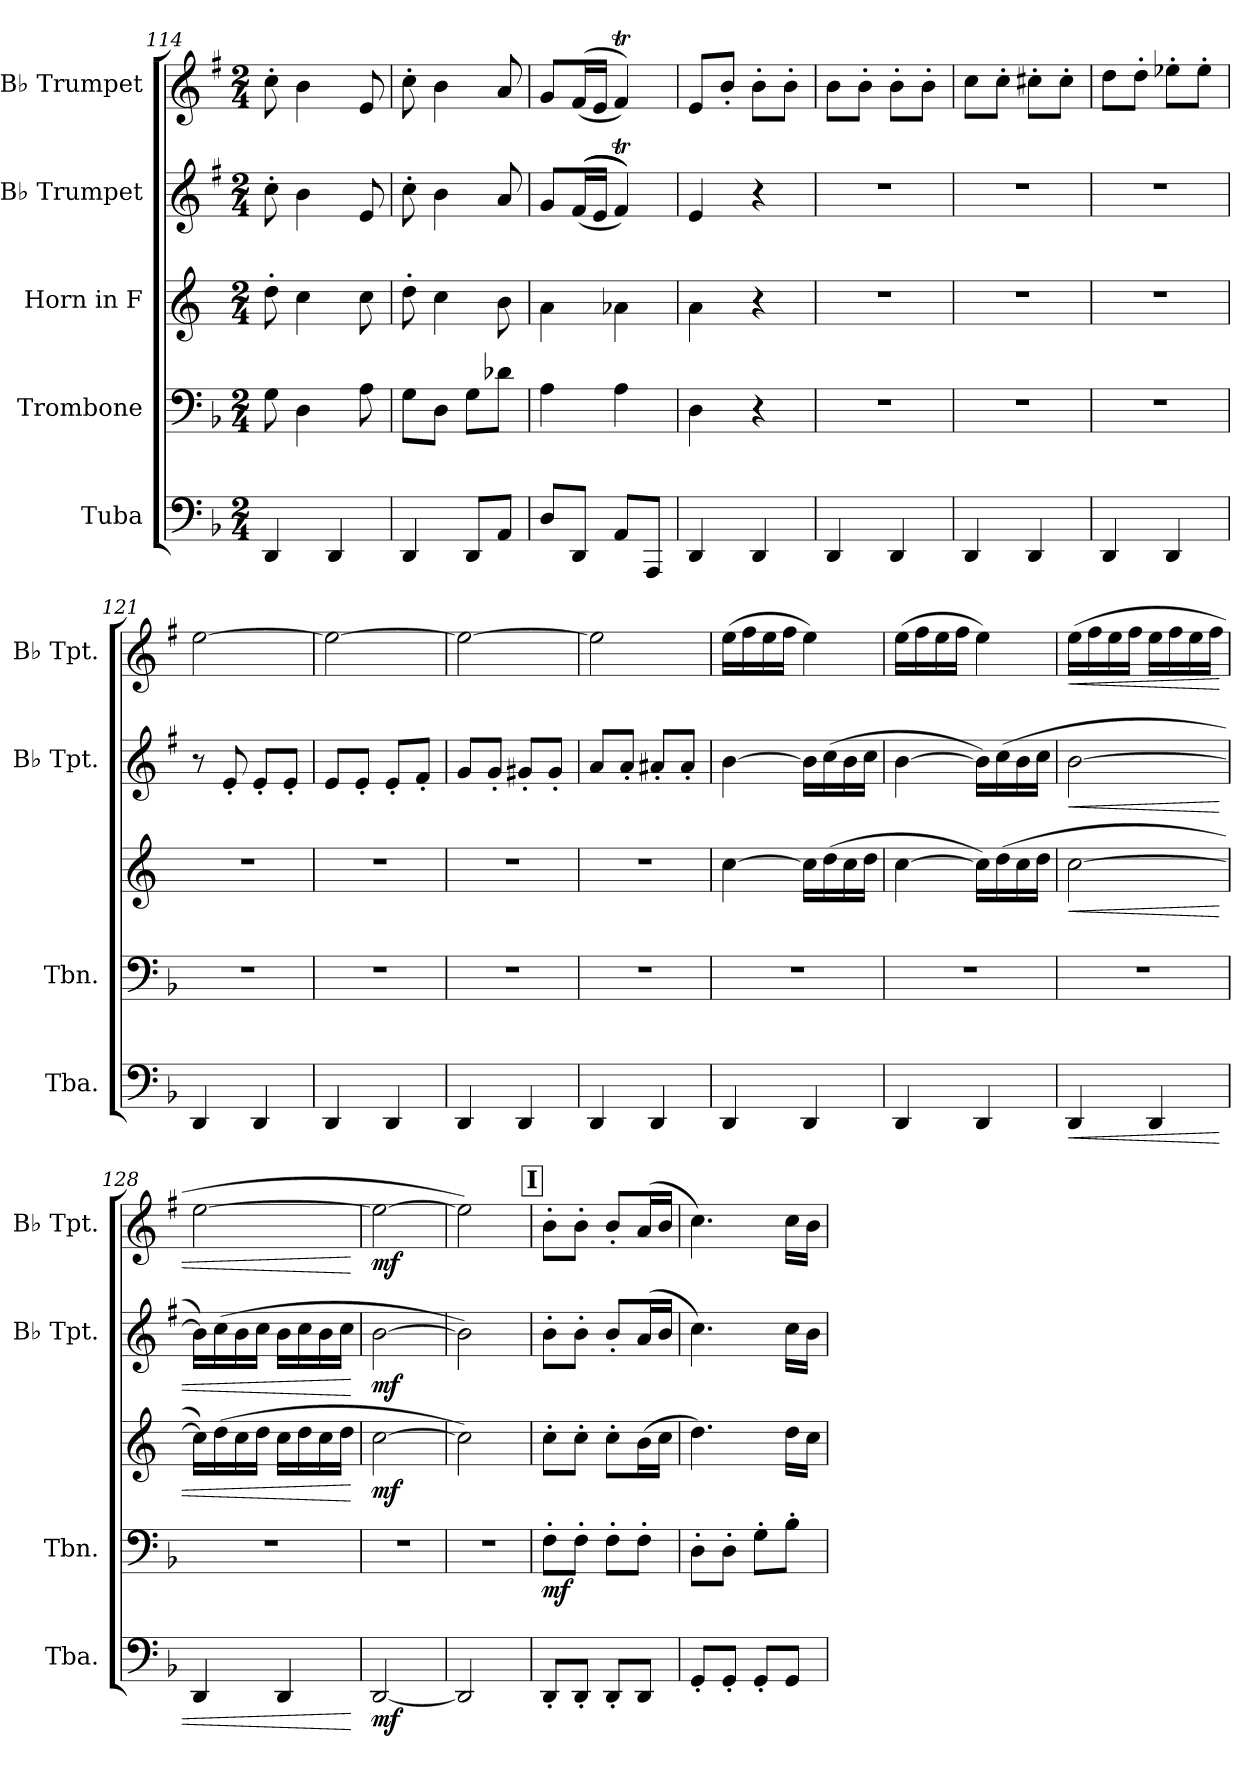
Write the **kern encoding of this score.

**kern	**dynam	**kern	**dynam	**kern	**dynam	**kern	**dynam	**kern	**dynam
*part5	*part5	*part4	*part4	*part3	*part3	*part2	*part2	*part1	*part1
*staff5	*staff5	*staff4	*staff4	*staff3	*staff3	*staff2	*staff2	*staff1	*staff1
*I"Tuba	*	*I"Trombone	*	*I"Horn in F	*	*I"B♭ Trumpet	*	*I"B♭ Trumpet	*
*I'Tba.	*	*I'Tbn.	*	*	*	*I'B♭ Tpt.	*	*I'B♭ Tpt.	*
*clefF4	*	*clefF4	*	*clefG2	*	*clefG2	*	*clefG2	*
*	*	*	*	*ITrd4c7	*	*ITrd1c2	*	*ITrd1c2	*
*k[b-]	*	*k[b-]	*	*k[b-]	*	*k[b-]	*	*k[b-]	*
*F:	*	*F:	*	*	*	*F:	*	*F:	*
*M2/4	*	*M2/4	*	*M2/4	*	*M2/4	*	*M2/4	*
=114	=114	=114	=114	=114	=114	=114	=114	=114	=114
4DD/	.	8G\	.	8g'\	.	8b-'\	.	8b-'\	.
.	.	4D\	.	4f\	.	4a\	.	4a\	.
4DD/	.	.	.	.	.	.	.	.	.
.	.	8A\	.	8f\	.	8d/	.	8d/	.
=115	=115	=115	=115	=115	=115	=115	=115	=115	=115
4DD/	.	8G\L	.	8g'\	.	8b-'\	.	8b-'\	.
.	.	8D\J	.	4f\	.	4a\	.	4a\	.
8DD/L	.	8G\L	.	.	.	.	.	.	.
8AA/J	.	8d-X\J	.	8e\	.	8g/	.	8g/	.
!!LO:LB:g=z
=116	=116	=116	=116	=116	=116	=116	=116	=116	=116
8D/L	.	4A\	.	4d\	.	8f/L	.	8f/L	.
8DD/J	.	.	.	.	.	(<(<(<(<16e/L	.	(<(<16e/L	.
.	.	.	.	.	.	16d/JJ	.	16d/JJ	.
8AA/L	.	4A\	.	4d-X\	.	4et/))))	.	4et/))	.
8AAA/J	.	.	.	.	.	.	.	.	.
=117	=117	=117	=117	=117	=117	=117	=117	=117	=117
4DD/	.	4D\	.	4d\	.	4d/	.	8d/L	.
.	.	.	.	.	.	.	.	8a'/J	.
4DD/	.	4r	.	4r	.	4r	.	8a'\L	.
.	.	.	.	.	.	.	.	8a'\J	.
=118	=118	=118	=118	=118	=118	=118	=118	=118	=118
4DD/	.	2r	.	2r	.	2r	.	8a\L	.
.	.	.	.	.	.	.	.	8a'\J	.
4DD/	.	.	.	.	.	.	.	8a'\L	.
.	.	.	.	.	.	.	.	8a'\J	.
=119	=119	=119	=119	=119	=119	=119	=119	=119	=119
4DD/	.	2r	.	2r	.	2r	.	8b-\L	.
.	.	.	.	.	.	.	.	8b-'\J	.
4DD/	.	.	.	.	.	.	.	8bn'\L	.
.	.	.	.	.	.	.	.	8b'\J	.
=120	=120	=120	=120	=120	=120	=120	=120	=120	=120
4DD/	.	2r	.	2r	.	2r	.	8cc\L	.
.	.	.	.	.	.	.	.	8cc'\J	.
4DD/	.	.	.	.	.	.	.	8dd-X'\L	.
.	.	.	.	.	.	.	.	8dd-'\J	.
=121	=121	=121	=121	=121	=121	=121	=121	=121	=121
4DD/	.	2r	.	2r	.	8r	.	[2dd\	.
.	.	.	.	.	.	8d'/	.	.	.
4DD/	.	.	.	.	.	8d'/L	.	.	.
.	.	.	.	.	.	8d'/J	.	.	.
=122	=122	=122	=122	=122	=122	=122	=122	=122	=122
4DD/	.	2r	.	2r	.	8d/L	.	2dd\_	.
.	.	.	.	.	.	8d'/J	.	.	.
4DD/	.	.	.	.	.	8d'/L	.	.	.
.	.	.	.	.	.	8e'/J	.	.	.
=123	=123	=123	=123	=123	=123	=123	=123	=123	=123
4DD/	.	2r	.	2r	.	8f/L	.	2dd\_	.
.	.	.	.	.	.	8f'/J	.	.	.
4DD/	.	.	.	.	.	8f#X'/L	.	.	.
.	.	.	.	.	.	8f#'/J	.	.	.
=124	=124	=124	=124	=124	=124	=124	=124	=124	=124
4DD/	.	2r	.	2r	.	8g/L	.	2dd\]	.
.	.	.	.	.	.	8g'/J	.	.	.
4DD/	.	.	.	.	.	8g#X'/L	.	.	.
.	.	.	.	.	.	8g#'/J	.	.	.
!!LO:PB:g=z
=125	=125	=125	=125	=125	=125	=125	=125	=125	=125
4DD/	.	2r	.	[4f\	.	[4a\	.	(>16dd\LL	.
.	.	.	.	.	.	.	.	16ee\	.
.	.	.	.	.	.	.	.	16dd\	.
.	.	.	.	.	.	.	.	16ee\JJ	.
4DD/	.	.	.	16f\LL]	.	16a\LL]	.	4dd\)	.
.	.	.	.	(>16g\	.	(>16b-\	.	.	.
.	.	.	.	16f\	.	16a\	.	.	.
.	.	.	.	16g\JJ	.	16b-\JJ	.	.	.
=126	=126	=126	=126	=126	=126	=126	=126	=126	=126
4DD/	.	2r	.	[4f\	.	[4a\	.	(>16dd\LL	.
.	.	.	.	.	.	.	.	16ee\	.
.	.	.	.	.	.	.	.	16dd\	.
.	.	.	.	.	.	.	.	16ee\JJ	.
4DD/	.	.	.	16f\LL])	.	16a\LL])	.	4dd\)	.
.	.	.	.	(>16g\	.	(>16b-\	.	.	.
.	.	.	.	16f\	.	16a\	.	.	.
.	.	.	.	16g\JJ	.	16b-\JJ	.	.	.
=127	=127	=127	=127	=127	=127	=127	=127	=127	=127
!	!LO:HP:b	!	!	!	!LO:HP:b	!	!LO:HP:b	!	!LO:HP:b
4DD/	<	2r	.	[2f\	<	[2a\	<	(>16dd\LL	<
.	.	.	.	.	.	.	.	16ee\	.
.	.	.	.	.	.	.	.	16dd\	.
.	.	.	.	.	.	.	.	16ee\JJ	.
4DD/	.	.	.	.	.	.	.	16dd\LL	.
.	.	.	.	.	.	.	.	16ee\	.
.	.	.	.	.	.	.	.	16dd\	.
.	.	.	.	.	.	.	.	16ee\JJ	.
=128	=128	=128	=128	=128	=128	=128	=128	=128	=128
4DD/	.	2r	.	16f\LL])	.	16a\LL])	.	[2dd\	.
.	.	.	.	(>16g\	.	(>16b-\	.	.	.
.	.	.	.	16f\	.	16a\	.	.	.
.	.	.	.	16g\JJ	.	16b-\JJ	.	.	.
4DD/	.	.	.	16f\LL	.	16a\LL	.	.	.
.	.	.	.	16g\	.	16b-\	.	.	.
.	.	.	.	16f\	.	16a\	.	.	.
.	.	.	.	16g\JJ	.	16b-\JJ	.	.	.
.	[	.	.	.	[	.	[	.	[
=129	=129	=129	=129	=129	=129	=129	=129	=129	=129
!	!LO:DY:b	!	!	!	!LO:DY:b	!	!LO:DY:b	!	!LO:DY:b
[2DD/	mf	2r	.	[2f\	mf	[2a\	mf	2dd\_	mf
=130	=130	=130	=130	=130	=130	=130	=130	=130	=130
2DD/]	.	2r	.	2f\])	.	2a\])	.	2dd\])	.
!!LO:REH:place=s1:a:B:fs=14:t=I
=131	=131	=131	=131	=131	=131	=131	=131	=131	=131
!	!	!	!LO:DY:b	!	!	!	!	!	!
8DD'/L	.	8F'\L	mf	8f'\L	.	8a'\L	.	8a'\L	.
8DD'/J	.	8F'\J	.	8f'\J	.	8a'\J	.	8a'\J	.
8DD'/L	.	8F'\L	.	8f'\L	.	8a'/L	.	8a'/L	.
8DD/J	.	8F'\J	.	(>16e\L	.	(<16g/L	.	(<16g/L	.
.	.	.	.	16f\JJ	.	16a/JJ	.	16a/JJ	.
!!LO:LB:g=z
=132	=132	=132	=132	=132	=132	=132	=132	=132	=132
8GG'/L	.	8D'\L	.	4.g\)	.	4.b-\)	.	4.b-\)	.
8GG'/J	.	8D'\J	.	.	.	.	.	.	.
8GG'/L	.	8G'\L	.	.	.	.	.	.	.
8GG/J	.	8B-'\J	.	16g\LL	.	16b-\LL	.	16b-\LL	.
.	.	.	.	16f\JJ	.	16a\JJ	.	16a\JJ	.
=	=	=	=	=	=	=	=	=	=
*-	*-	*-	*-	*-	*-	*-	*-	*-	*-
